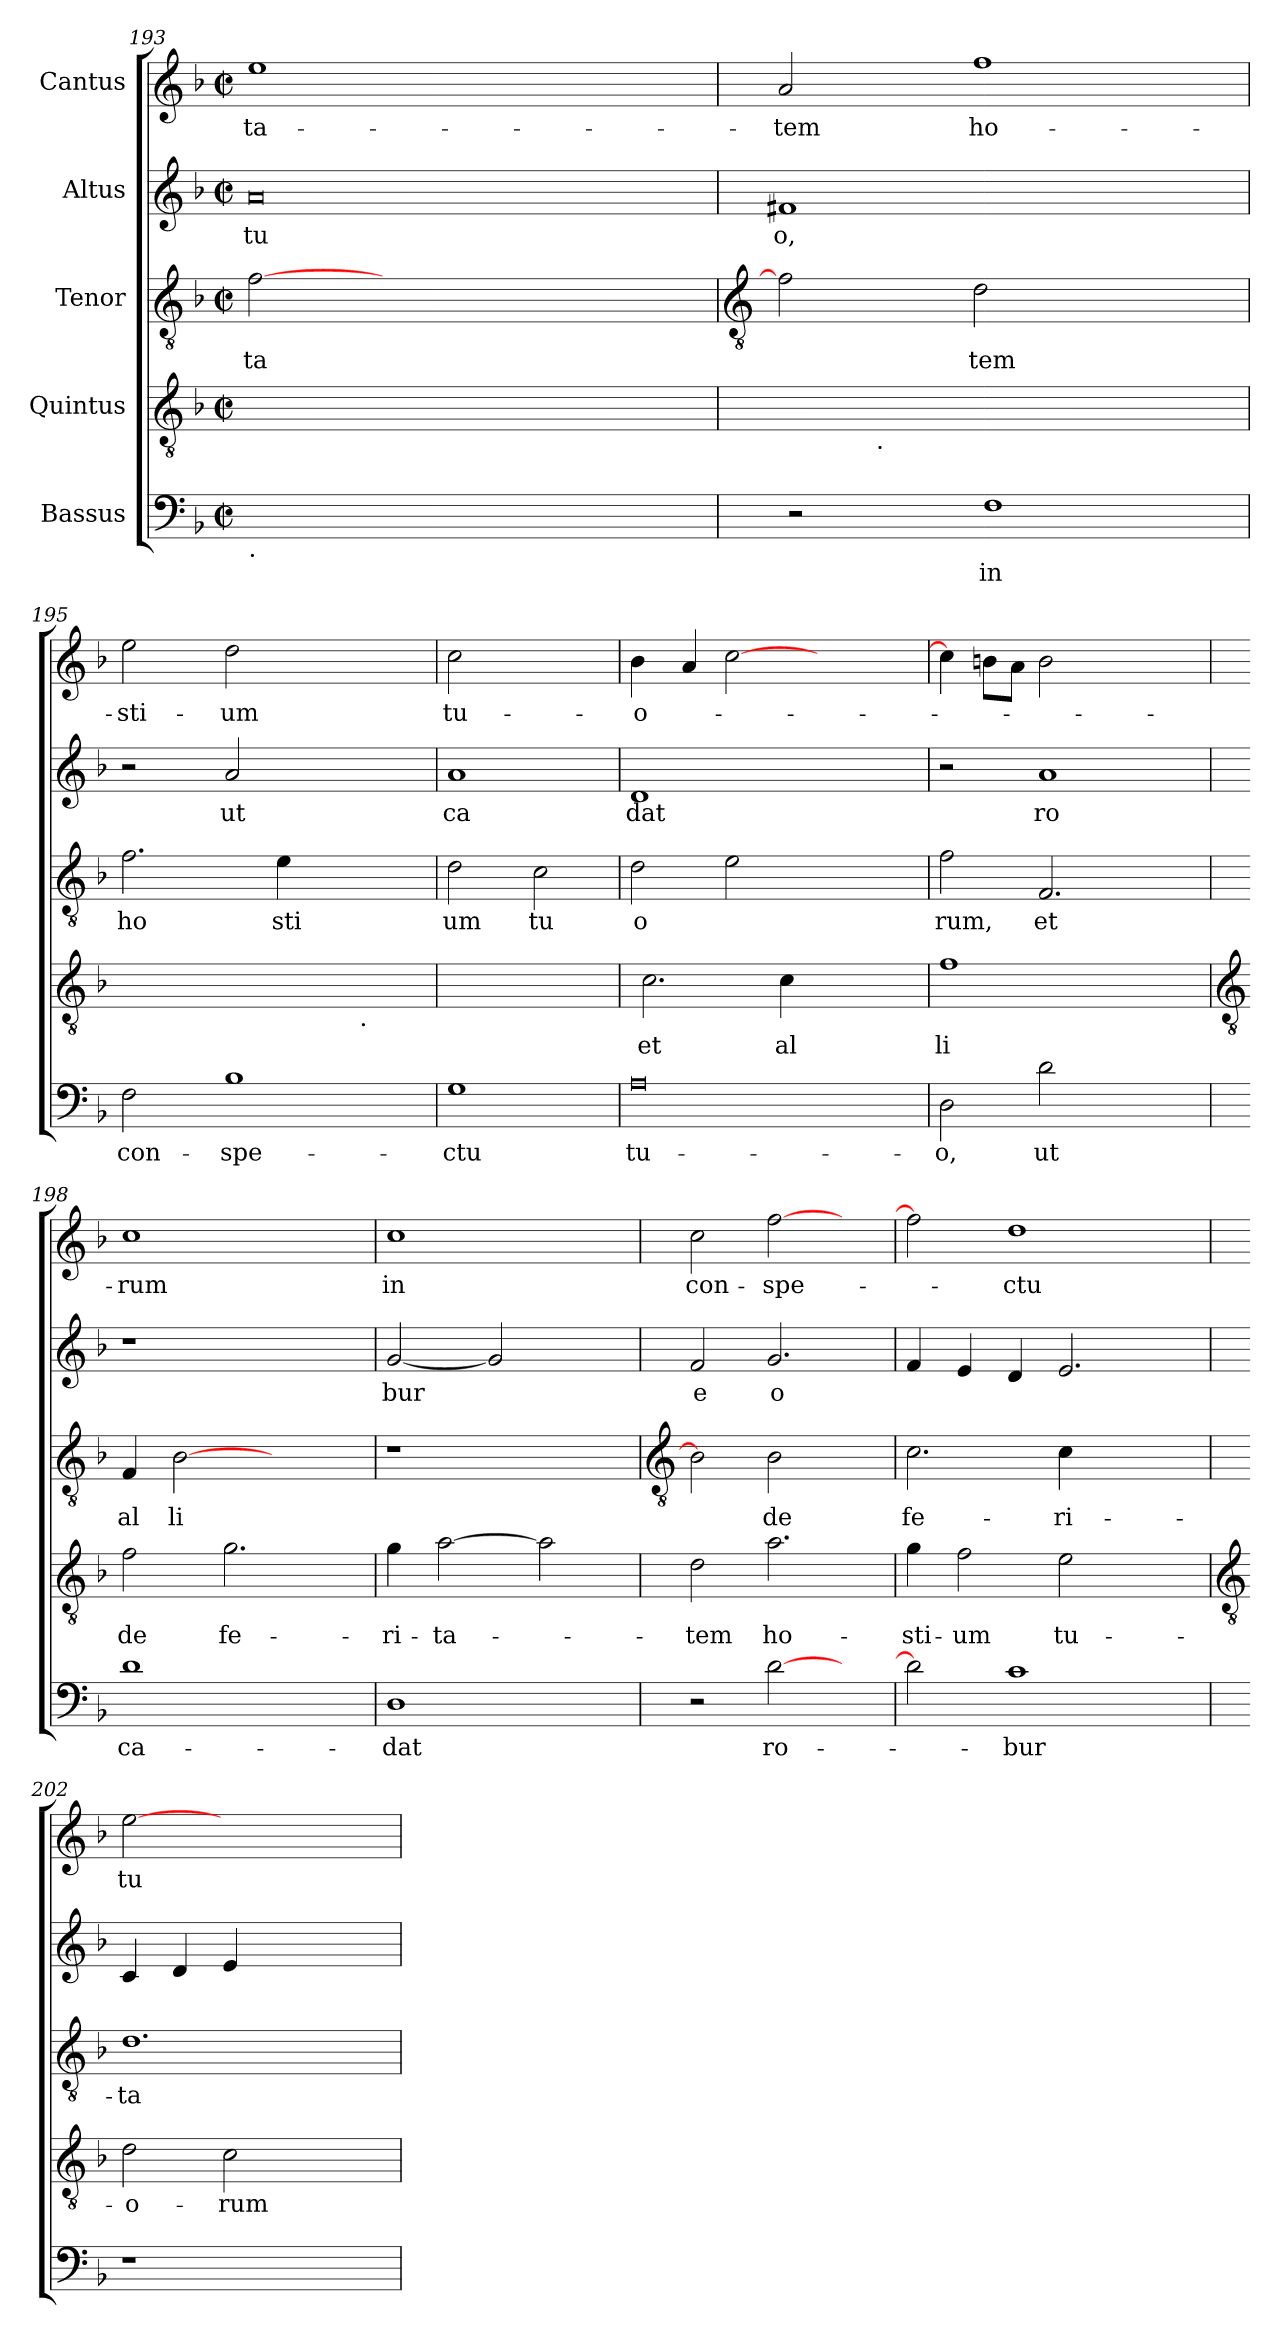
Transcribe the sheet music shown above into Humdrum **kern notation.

**kern	**text	**kern	**text	**kern	**text	**kern	**text	**kern	**text
*part5	*part5	*part4	*part4	*part3	*part3	*part2	*part2	*part1	*part1
*staff5	*staff5	*staff4	*staff4	*staff3	*staff3	*staff2	*staff2	*staff1	*staff1
*I"Bassus	*	*I"Quintus	*	*I"Tenor	*	*I"Altus	*	*I"Cantus	*
!!LO:LB:g=z
*clefF4	*	*clefGv2	*	*clefGv2	*	*clefG2	*	*clefG2	*
*k[b-]	*	*k[b-]	*	*k[b-]	*	*k[b-]	*	*k[b-]	*
*F:	*	*F:	*	*F:	*	*F:	*	*F:	*
*M2/2	*	*M2/2	*	*M2/2	*	*M2/2	*	*M2/2	*
*met(c|)	*	*met(c|)	*	*met(c|)	*	*met(c|)	*	*met(c|)	*
=193A	=193A	=193A	=193A	=193A	=193A	=193A	=193A	=193A	=193A
!LO:TX:b:t=.	!	!	!	!	!	!	!	!	!
!	!	!	!	!	!LO:LY:b	!	!LO:LY:b	!	!LO:LY:b
*	*	*	*	*^	*	*	*	*	*
64ryy	.	4ryy	.	[2f\	1.ryy	ta	0a	tu	1ee	-ta-
4ryy	.	.	.	.	.	.	.	.	.	.
.	.	32ryy	.	.	.	.	.	.	.	.
4ryy	.	.	.	.	.	.	.	.	.	.
.	.	4ryy	.	.	.	.	.	.	.	.
.	.	.	.	1.ryy	.	.	.	.	.	.
4ryy	.	.	.	.	.	.	.	.	.	.
.	.	4ryy	.	.	.	.	.	.	.	.
4ryy	.	.	.	.	.	.	.	.	.	.
.	.	4ryy	.	.	.	.	.	.	.	.
.	.	.	.	.	.	.	.	.	1ryy	.
2ryy	.	.	.	.	.	.	.	.	.	.
.	.	32%31ryy	.	.	.	.	.	.	.	.
.	.	.	.	.	2ryy	.	.	.	.	.
64%31ryy	.	.	.	.	.	.	.	.	.	.
!!LO:LB:g=z
=194A	=194A	=194A	=194A	=194A	=194A	=194A	=194A	=194A	=194A	=194A
*	*	*	*	*clefGv2	*	*	*	*	*	*
!	!	!	!	!	!	!	!	!LO:LY:b	!	!LO:LY:b
64ryy	.	32ryy	.	2f\]	4ryy	.	1f#X	o,	2a/	-tem
2r	.	.	.	.	.	.	.	.	.	.
.	.	32ryy	.	.	.	.	.	.	.	.
.	.	32ryy	.	.	.	.	.	.	.	.
.	.	32ryy	.	.	.	.	.	.	.	.
.	.	32ryy	.	.	.	.	.	.	.	.
.	.	32ryy	.	.	.	.	.	.	.	.
!	!	!LO:TX:b:t=.	!	!	!	!	!	!	!	!
.	.	32ryy	.	.	.	.	.	.	.	.
.	.	4ryy	.	.	.	.	.	.	.	.
.	.	.	.	.	4ryy	.	.	.	.	.
.	.	4ryy	.	.	.	.	.	.	.	.
!	!	!	!	!	!	!LO:LY:b	!	!	!	!LO:LY:b
.	.	.	.	2d\	4ryy	tem	.	.	1ff	ho-
!	!LO:LY:b	!	!	!	!	!	!	!	!	!
1F	in	.	.	.	.	.	.	.	.	.
.	.	4ryy	.	.	.	.	.	.	.	.
.	.	.	.	.	4ryy	.	.	.	.	.
.	.	4ryy	.	.	.	.	.	.	.	.
.	.	.	.	2ryy	2ryy	.	2ryy	.	.	.
.	.	4ryy	.	.	.	.	.	.	.	.
.	.	32.ryy	.	.	.	.	.	.	.	.
.	.	.	.	64ryy	64ryy	.	64ryy	.	64ryy	.
=195A	=195A	=195A	=195A	=195A	=195A	=195A	=195A	=195A	=195A	=195A
!	!LO:LY:b	!	!	!	!	!LO:LY:b	!	!	!	!LO:LY:b
2F\	con-	32ryy	.	2.f\	4ryy	ho	2r	.	2ee\	-sti-
.	.	4ryy	.	.	.	.	.	.	.	.
.	.	.	.	.	4ryy	.	.	.	.	.
.	.	4ryy	.	.	.	.	.	.	.	.
!	!LO:LY:b	!	!	!	!	!	!	!LO:LY:b	!	!LO:LY:b
1B-	-spe-	.	.	.	4ryy	.	2a/	ut	2dd\	-um
.	.	4ryy	.	.	.	.	.	.	.	.
!	!	!	!	!	!	!LO:LY:b	!	!	!	!
.	.	.	.	4e\	4ryy	sti	.	.	.	.
.	.	32ryy	.	.	.	.	.	.	.	.
.	.	32ryy	.	.	.	.	.	.	.	.
.	.	32ryy	.	.	.	.	.	.	.	.
.	.	32ryy	.	.	.	.	.	.	.	.
.	.	32ryy	.	.	.	.	.	.	.	.
.	.	32ryy	.	.	.	.	.	.	.	.
!	!	!LO:TX:b:t=.	!	!	!	!	!	!	!	!
.	.	32ryy	.	.	.	.	.	.	.	.
.	.	2ryy	.	2ryy	2ryy	.	2ryy	.	2ryy	.
=196A	=196A	=196A	=196A	=196A	=196A	=196A	=196A	=196A	=196A	=196A
!	!LO:LY:b	!	!	!	!	!LO:LY:b	!	!LO:LY:b	!	!LO:LY:b
1G	-ctu	4ryy	.	2d\	4ryy	um	1a	ca	2cc\	tu-
.	.	4ryy	.	.	4ryy	.	.	.	.	.
!	!	!	!	!	!	!LO:LY:b	!	!	!	!
.	.	4ryy	.	2c\	4ryy	tu	.	.	2ryy	.
.	.	4ryy	.	.	4ryy	.	.	.	.	.
!!LO:LB:g=z
=197	=197	=197	=197	=197	=197	=197	=197	=197	=197	=197
!	!LO:LY:b	!	!	!	!	!LO:LY:b	!	!LO:LY:b	!	!LO:LY:b
0A	tu-	32ryy	.	2d\	4ryy	o	1d	dat	4b-\	-o-
!	!	!	!LO:LY:b	!	!	!	!	!	!	!
.	.	2.c\	et	.	.	.	.	.	.	.
.	.	.	.	.	4ryy	.	.	.	4a/	.
.	.	.	.	2e\	4ryy	.	.	.	[2cc\	.
.	.	.	.	.	4ryy	.	.	.	.	.
!	!	!	!LO:LY:b	!	!	!	!	!	!	!
.	.	4c\	al	.	.	.	.	.	.	.
.	.	.	.	1ryy	1ryy	.	1ryy	.	1ryy	.
.	.	32%31ryy	.	.	.	.	.	.	.	.
=197A	=197A	=197A	=197A	=197A	=197A	=197A	=197A	=197A	=197A	=197A
!	!LO:LY:b	!	!LO:LY:b	!	!	!LO:LY:b	!	!	!	!
2D\	-o,	1f	li	2f\	4ryy	rum,	2r	.	4cc\]	.
.	.	.	.	.	4ryy	.	.	.	8bn\L	.
.	.	.	.	.	.	.	.	.	8a\J	.
!	!LO:LY:b	!	!	!	!	!LO:LY:b	!	!LO:LY:b	!	!
2d\	ut	.	.	2.F/	4ryy	et	1a	ro	2b\	.
.	.	.	.	.	4ryy	.	.	.	.	.
2ryy	.	2ryy	.	.	4ryy	.	.	.	2ryy	.
.	.	.	.	4ryy	4ryy	.	.	.	.	.
!!LO:LB:g=z
=198A	=198A	=198A	=198A	=198A	=198A	=198A	=198A	=198A	=198A	=198A
*	*	*clefGv2	*	*	*	*	*	*	*	*
!	!LO:LY:b	!	!LO:LY:b	!	!	!LO:LY:b	!	!	!	!LO:LY:b
1d	ca-	2f\	de	4F/	4ryy	al	1r	.	1cc	-rum
!	!	!	!	!	!	!LO:LY:b	!	!	!	!
.	.	.	.	[2B-\	4ryy	li	.	.	.	.
!	!	!	!LO:LY:b	!	!	!	!	!	!	!
.	.	2.g\	fe-	.	4ryy	.	.	.	.	.
.	.	.	.	4ryy	4ryy	.	.	.	.	.
4ryy	.	.	.	4ryy	4ryy	.	4ryy	.	4ryy	.
!!LO:LB:g=z
=199A	=199A	=199A	=199A	=199A	=199A	=199A	=199A	=199A	=199A	=199A
!	!LO:LY:b	!	!LO:LY:b	!	!	!	!	!LO:LY:b	!	!LO:LY:b
*	*	*	*	*v	*v	*	*	*	*	*
1D	-dat	4g\	-ri-	1r	.	[2g/	bur	1cc	in
!	!	!	!LO:LY:b	!	!	!	!	!	!
.	.	[2a\	-ta-	.	.	.	.	.	.
.	.	.	.	.	.	2g/]	.	.	.
.	.	2a\]	.	.	.	.	.	.	.
4ryy	.	.	.	4ryy	.	4ryy	.	4ryy	.
!!LO:LB:g=z
=200A	=200A	=200A	=200A	=200A	=200A	=200A	=200A	=200A	=200A
*	*	*	*	*clefGv2	*	*	*	*	*
!	!	!	!LO:LY:b	!	!	!	!LO:LY:b	!	!LO:LY:b
2r	.	2d\	-tem	2B-\]	.	2f/	e	2cc\	con-
!	!LO:LY:b	!	!LO:LY:b	!	!LO:LY:b	!	!LO:LY:b	!	!LO:LY:b
[2d\	ro-	2.a\	ho-	2B-\	de	2.g/	o	[2ff\	-spe-
4ryy	.	.	.	4ryy	.	.	.	4ryy	.
=201A	=201A	=201A	=201A	=201A	=201A	=201A	=201A	=201A	=201A
!	!	!	!LO:LY:b	!	!LO:LY:b	!	!	!	!
2d\]	.	4g\	-sti-	2.c\	fe-	4f/	.	2ff\]	.
!	!	!	!LO:LY:b	!	!	!	!	!	!
.	.	2f\	-um	.	.	4e/	.	.	.
!	!LO:LY:b	!	!	!	!	!	!	!	!LO:LY:b
1c	-bur	.	.	.	.	4d/	.	1dd	-ctu
!	!	!	!LO:LY:b	!	!LO:LY:b	!	!	!	!
.	.	2e\	tu-	4c\	-ri-	2.e/	.	.	.
.	.	.	.	2ryy	.	.	.	.	.
.	.	4ryy	.	.	.	.	.	.	.
!!LO:LB:g=z
=202A	=202A	=202A	=202A	=202A	=202A	=202A	=202A	=202A	=202A
*	*	*clefGv2	*	*	*	*	*	*	*
!	!	!	!LO:LY:b	!	!LO:LY:b	!	!	!	!LO:LY:b
1r	.	2d\	-o-	1.d	-ta-	4c/	.	[2ee\	tu-
.	.	.	.	.	.	4d/	.	.	.
!	!	!	!LO:LY:b	!	!	!	!	!	!
.	.	2c\	-rum	.	.	4e/	.	1ryy	.
.	.	.	.	.	.	2.ryy	.	.	.
2ryy	.	2ryy	.	.	.	.	.	.	.
=	=	=	=	=	=	=	=	=	=
*-	*-	*-	*-	*-	*-	*-	*-	*-	*-
